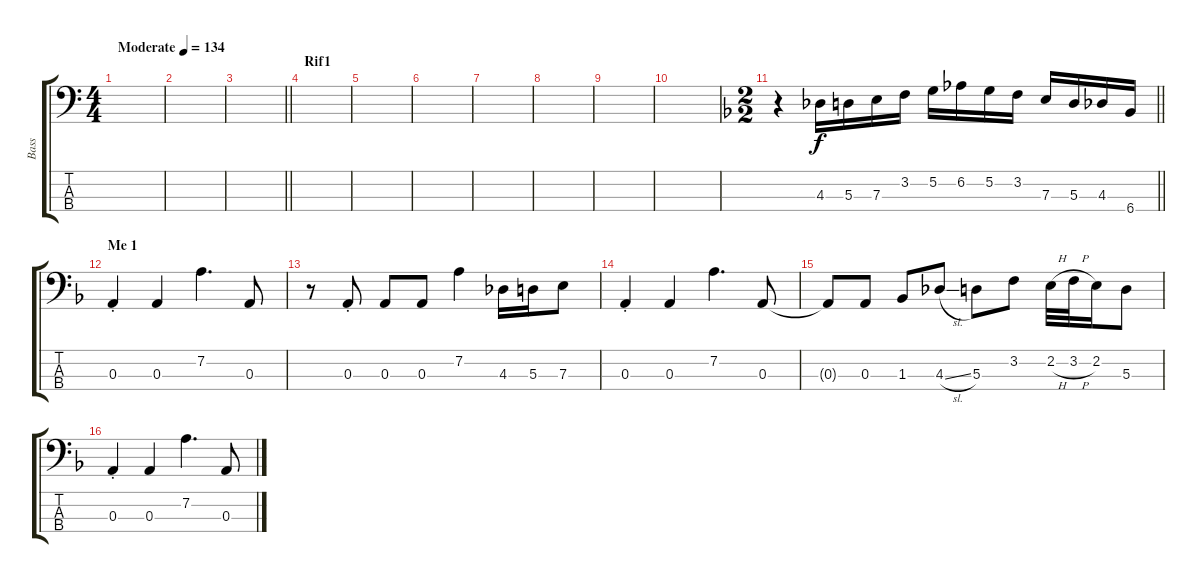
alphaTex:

\track ("Bass" "Bass") {instrument electricbassfinger}
\staff {score tabs}
\tuning (G2 D2 A1 E1) {hide}
\ts (4 4)
\tempo (134 "Moderate")
\clef f4
\ks c
|
|
\barLineRight lightlight
|
\section ("" "Rif1")
|
|
|
|
|
|
|
\ts (2 2)
\barLineRight lightlight
\ks f
r.4 4.3.16 5.3.16 7.3.16 3.2.16 5.2.16 6.2.16 5.2.16 3.2.16 7.3.16 5.3.16 4.3.16 6.4.16 |
\section ("" "Me 1")
0.3{st}.4 0.3.4 7.2.4{d} 0.3.8 |
r.8 0.3{st}.8 0.3.8 0.3.8 7.2.4 4.3.16 5.3.16 7.3.8 |
0.3{st}.4 0.3.4 7.2.4{d} 0.3.8 |
0.3{t}.8 0.3.8 1.3.8 4.3{sl}.8 5.3.8 3.2.8 2.2{h}.32 3.2{h}.32 2.2.16 5.3.8 |
0.3{st}.4 0.3.4 7.2.4{d} 0.3.8
